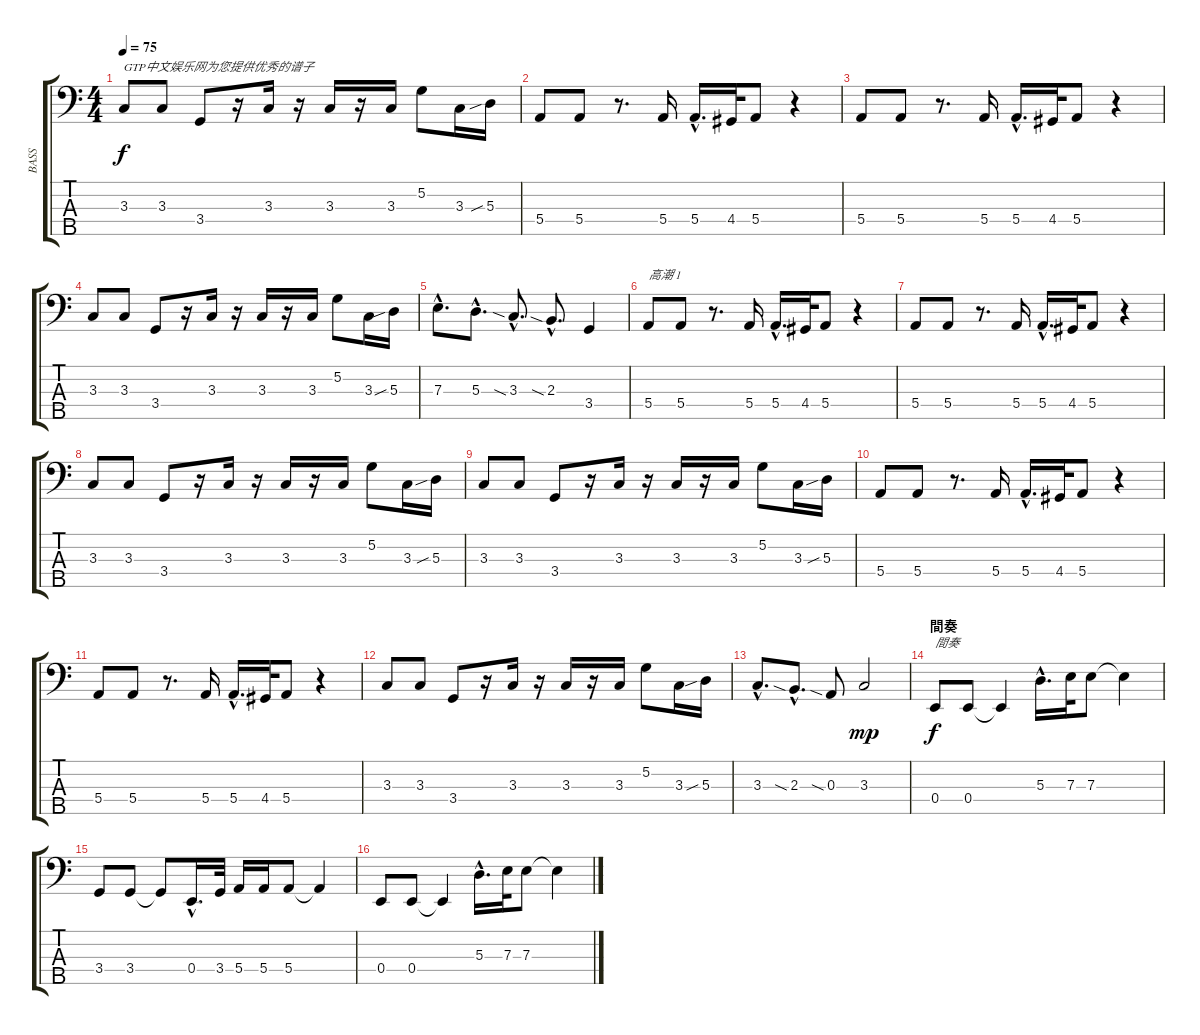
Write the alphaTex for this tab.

\track ("BASS" "BASS") {instrument electricbassfinger}
\staff {score tabs}
\tuning (G2 D2 A1 E1 B0) {hide}
\ts (4 4)
\tempo 75
\clef f4
\ks c
3.3.8{txt "GTP中文娱乐网为您提供优秀的谱子" dy f} 3.3.8 3.4.8 r.16 3.3.16 r.16 3.3.16 r.16 3.3.16 5.2.8 3.3.16 5.3{sib}.16 |
\section ("" "")
5.4.8 5.4.8 r.8{d} 5.4.16 5.4{hac}.16{d} 4.4.32 5.4.8 r.4 |
5.4.8 5.4.8 r.8{d} 5.4.16 5.4{hac}.16{d} 4.4.32 5.4.8 r.4 |
3.3.8 3.3.8 3.4.8 r.16 3.3.16 r.16 3.3.16 r.16 3.3.16 5.2.8 3.3.16 5.3{sib}.16 |
7.3{hac}.8{d} 5.3{hac}.8{d} 3.3{sia hac}.8{d} 2.3{sia hac}.8{d} 3.4.4 |
\section ("" "")
5.4.8{txt "高潮 1"} 5.4.8 r.8{d} 5.4.16 5.4{hac}.16{d} 4.4.32 5.4.8 r.4 |
5.4.8 5.4.8 r.8{d} 5.4.16 5.4{hac}.16{d} 4.4.32 5.4.8 r.4 |
3.3.8 3.3.8 3.4.8 r.16 3.3.16 r.16 3.3.16 r.16 3.3.16 5.2.8 3.3.16 5.3{sib}.16 |
3.3.8 3.3.8 3.4.8 r.16 3.3.16 r.16 3.3.16 r.16 3.3.16 5.2.8 3.3.16 5.3{sib}.16 |
5.4.8 5.4.8 r.8{d} 5.4.16 5.4{hac}.16{d} 4.4.32 5.4.8 r.4 |
5.4.8 5.4.8 r.8{d} 5.4.16 5.4{hac}.16{d} 4.4.32 5.4.8 r.4 |
3.3.8 3.3.8 3.4.8 r.16 3.3.16 r.16 3.3.16 r.16 3.3.16 5.2.8 3.3.16 5.3{sib}.16 |
3.3{hac}.8{d} 2.3{sia hac}.8{d} 0.3{sia}.8 3.3.2{dy mp} |
\section ("" "間奏")
0.4.8{txt "間奏" dy f} 0.4.8 0.4{t}.4 5.3{hac}.16{d} 7.3.32 7.3.8 7.3{t}.4 |
3.4.8 3.4.8 3.4{t}.8 0.4{hac}.16{d} 3.4.32 5.4.16 5.4.16 5.4.8 5.4{t}.4 |
0.4.8 0.4.8 0.4{t}.4 5.3{hac}.16{d} 7.3.32 7.3.8 7.3{t}.4
